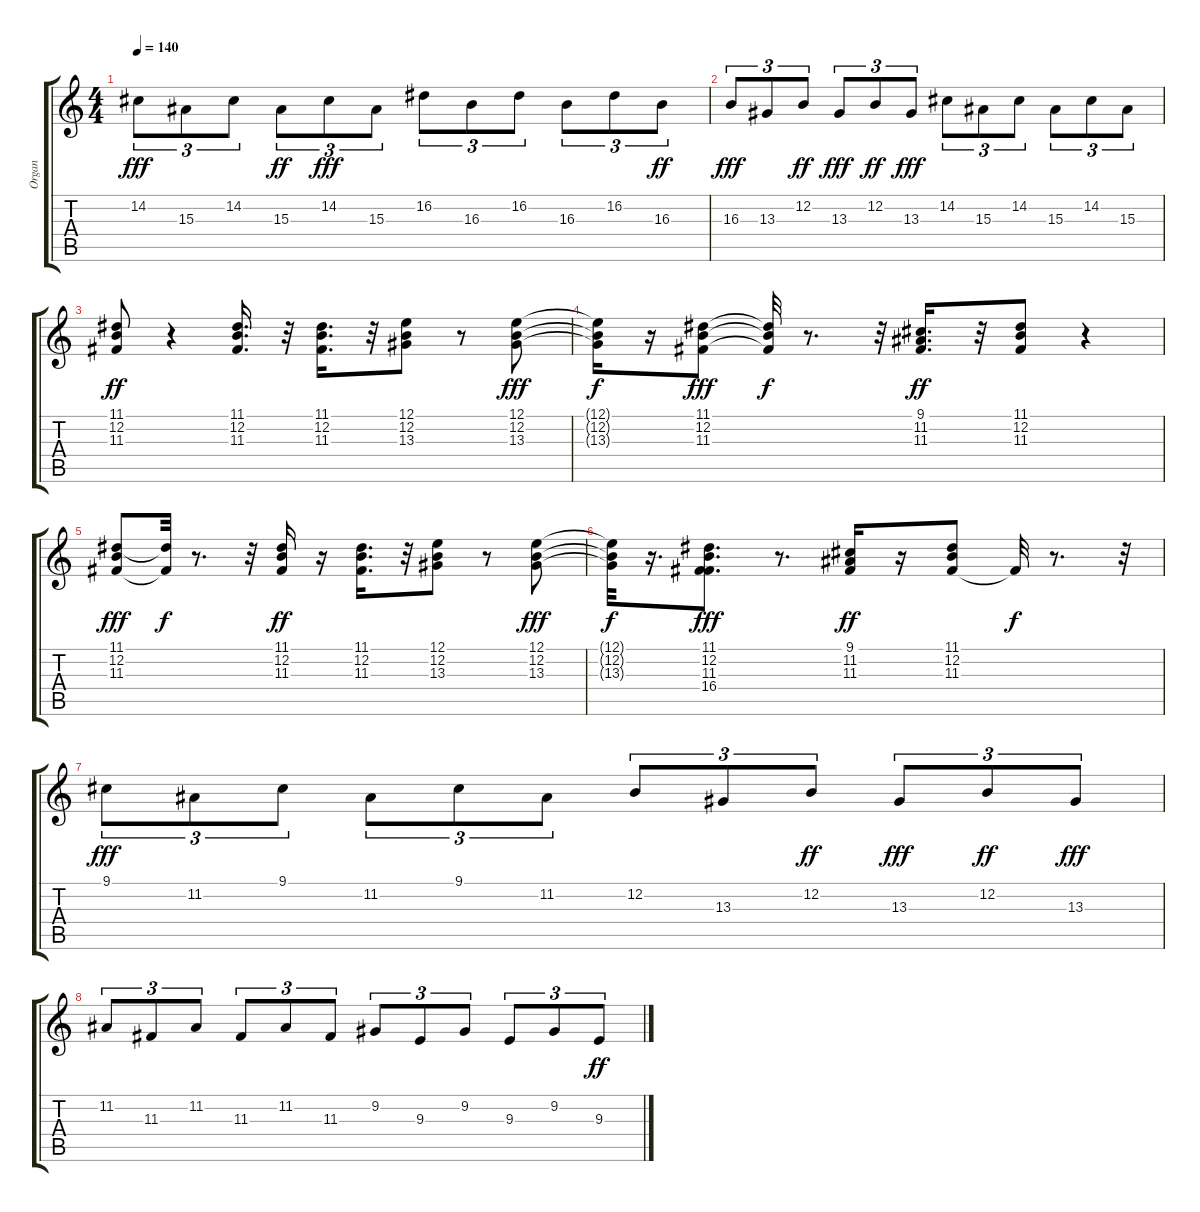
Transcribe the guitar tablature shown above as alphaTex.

\track ("Organ" "Organ") {instrument rockorgan}
\staff {score tabs}
\tuning (E4 B3 G3 D3 A2 E2) {hide}
\ts (4 4)
\tempo 140
\clef g2
\ks c
14.2.8{tu (3 2) dy fff} 15.3.8{tu (3 2)} 14.2.8{tu (3 2)} 15.3.8{tu (3 2) dy ff} 14.2.8{tu (3 2) dy fff} 15.3.8{tu (3 2)} 16.2.8{tu (3 2)} 16.3.8{tu (3 2)} 16.2.8{tu (3 2)} 16.3.8{tu (3 2)} 16.2.8{tu (3 2)} 16.3.8{tu (3 2) dy ff} |
16.3.8{tu (3 2) dy fff} 13.3.8{tu (3 2)} 12.2.8{tu (3 2) dy ff} 13.3.8{tu (3 2) dy fff} 12.2.8{tu (3 2) dy ff} 13.3.8{tu (3 2) dy fff} 14.2.8{tu (3 2)} 15.3.8{tu (3 2)} 14.2.8{tu (3 2)} 15.3.8{tu (3 2)} 14.2.8{tu (3 2)} 15.3.8{tu (3 2)} |
(11.1 12.2 11.3).8{dy ff instrument rockorgan} r.4 (11.1 12.2 11.3).16{d} r.32 (11.1 12.2 11.3).16{d} r.32 (12.1 12.2 13.3).8 r.8 (12.1 12.2 13.3).8{dy fff} |
(12.1{t} 12.2{t} 13.3{t}).16{dy f} r.16 (11.1 12.2 11.3).8{dy fff} (11.1{t} 12.2{t} 11.3{t}).32{dy f} r.8{d} r.32 (9.1 11.2 11.3).16{d dy ff} r.32 (11.1 12.2 11.3).8 r.4 |
(11.1 12.2 11.3).8{dy fff} (11.1{t} 11.3{t}).32{dy f} r.8{d} r.32 (11.1 12.2 11.3).16{dy ff} r.16 (11.1 12.2 11.3).16{d} r.32 (12.1 12.2 13.3).8 r.8 (12.1 12.2 13.3).8{dy fff} |
(12.1{t} 12.2{t} 13.3{t}).32{dy f} r.16{d} (11.1 12.2 11.3 16.4).8{d dy fff} r.8{d} (9.1 11.2 11.3).16{dy ff} r.16 (11.1 12.2 11.3).8 11.3{t}.32{dy f} r.8{d} r.32 |
9.1.8{tu (3 2) dy fff instrument honkytonkpiano} 11.2.8{tu (3 2)} 9.1.8{tu (3 2)} 11.2.8{tu (3 2)} 9.1.8{tu (3 2)} 11.2.8{tu (3 2)} 12.2.8{tu (3 2)} 13.3.8{tu (3 2)} 12.2.8{tu (3 2) dy ff} 13.3.8{tu (3 2) dy fff} 12.2.8{tu (3 2) dy ff} 13.3.8{tu (3 2) dy fff} |
11.2.8{tu (3 2)} 11.3.8{tu (3 2)} 11.2.8{tu (3 2)} 11.3.8{tu (3 2)} 11.2.8{tu (3 2)} 11.3.8{tu (3 2)} 9.2.8{tu (3 2)} 9.3.8{tu (3 2)} 9.2.8{tu (3 2)} 9.3.8{tu (3 2)} 9.2.8{tu (3 2)} 9.3.8{tu (3 2) dy ff}
